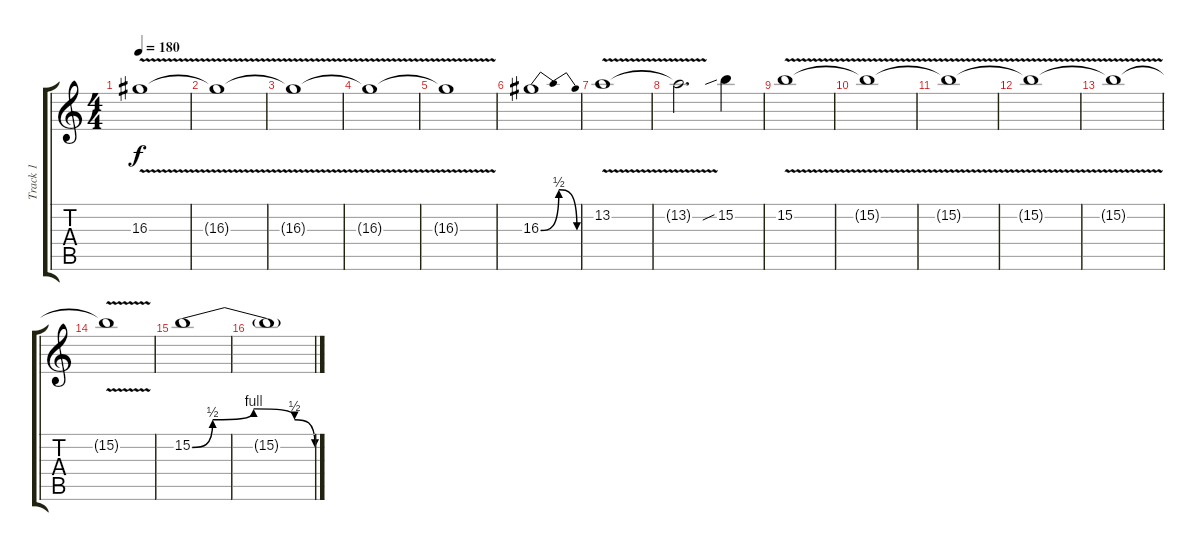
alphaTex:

\track ("Track 1" "Track 1") {instrument distortionguitar}
\staff {score tabs}
\tuning (Db4 Ab3 E3 B2 Gb2 Db2) {hide}
\ts (4 4)
\tempo 180
\clef g2
\ks c
16.3{v t}.1{dy f} |
16.3{v t}.1 |
16.3{v t}.1 |
16.3{v t}.1 |
16.3{be (hold 0 0 60 0) v t}.1 |
16.3{be (bendrelease 0 0 30 2 45 2 60 0)}.1 |
13.2{v}.1 |
13.2{v t}.2{d} 15.2{sib}.4 |
15.2{v}.1 |
15.2{v t}.1 |
15.2{v t}.1 |
15.2{v t}.1 |
15.2{v t}.1 |
15.2{v t}.1 |
15.2{be (custom 0 0 10 2 30 4 50 2 60 0)}.1 |
15.2{t}.1
